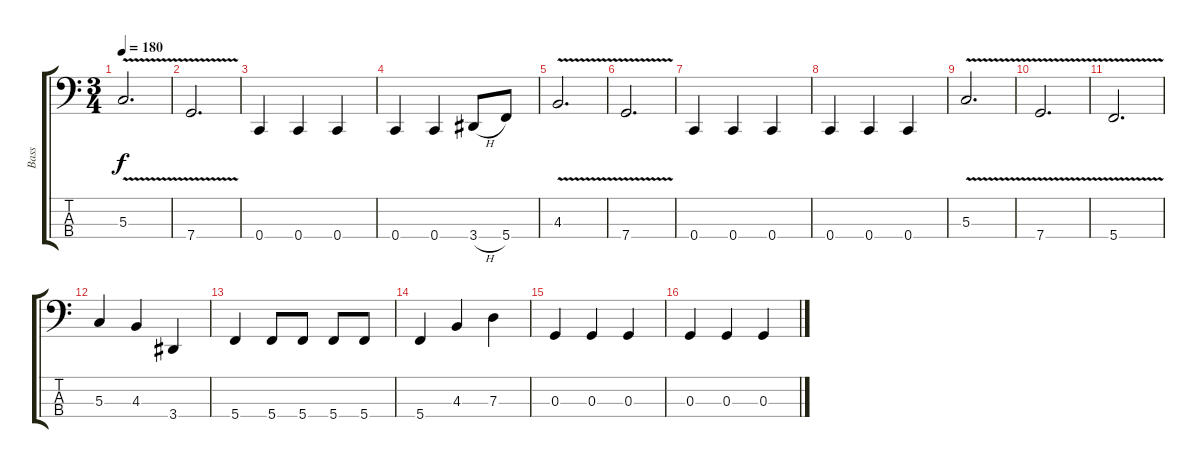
\track ("Bass" "Bass") {instrument electricbassfinger}
\staff {score tabs}
\tuning (F2 C2 G1 C1) {hide}
\ts (3 4)
\tempo 180
\clef f4
\ks c
5.3{v}.2{d dy f} |
7.4{v}.2{d} |
0.4.4 0.4.4 0.4.4 |
0.4.4 0.4.4 3.4{h}.8 5.4.8 |
4.3{v}.2{d} |
7.4{v}.2{d} |
0.4.4 0.4.4 0.4.4 |
0.4.4 0.4.4 0.4.4 |
5.3{v}.2{d} |
7.4{v}.2{d} |
5.4{v}.2{d} |
5.3.4 4.3.4 3.4.4 |
5.4.4 5.4.8 5.4.8 5.4.8 5.4.8 |
5.4.4 4.3.4 7.3.4 |
0.3.4 0.3.4 0.3.4 |
0.3.4 0.3.4 0.3.4
